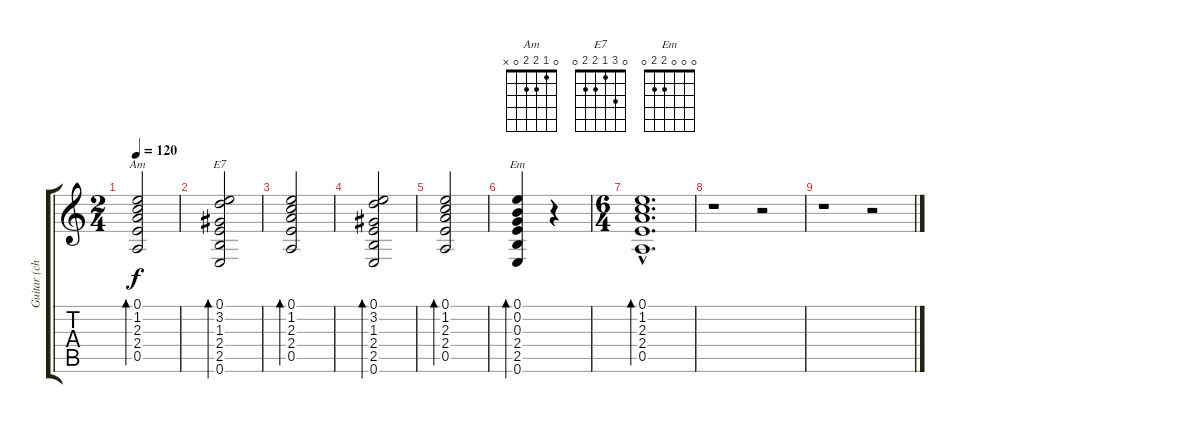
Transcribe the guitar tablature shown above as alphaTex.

\track ("Guitar (chords)" "Guitar (ch") {instrument distortionguitar}
\staff {score tabs}
\tuning (E4 B3 G3 D3 A2 E2) {hide}
\chord ("Am" 0 1 2 2 0 x)
\chord ("E7" 0 3 1 2 2 0)
\chord ("Em" 0 0 0 2 2 0)
\ts (2 4)
\tempo 120
\clef g2
\ks c
(0.1 1.2 2.3 2.4 0.5).2{bd 120 ch "Am" dy f} |
(0.1 3.2 1.3 2.4 2.5 0.6).2{bd 120 ch "E7"} |
(0.1 1.2 2.3 2.4 0.5).2{bd 120} |
(0.1 3.2 1.3 2.4 2.5 0.6).2{bd 120} |
(0.1 1.2 2.3 2.4 0.5).2{bd 120} |
(0.1 0.2 0.3 2.4 2.5 0.6).4{bd 120 ch "Em"} r.4 |
\ts (6 4)
(0.1{hac} 1.2{hac} 2.3{hac} 2.4{hac} 0.5{hac}).1{d bd 120} |
r.1 r.2 |
r.1 r.2
